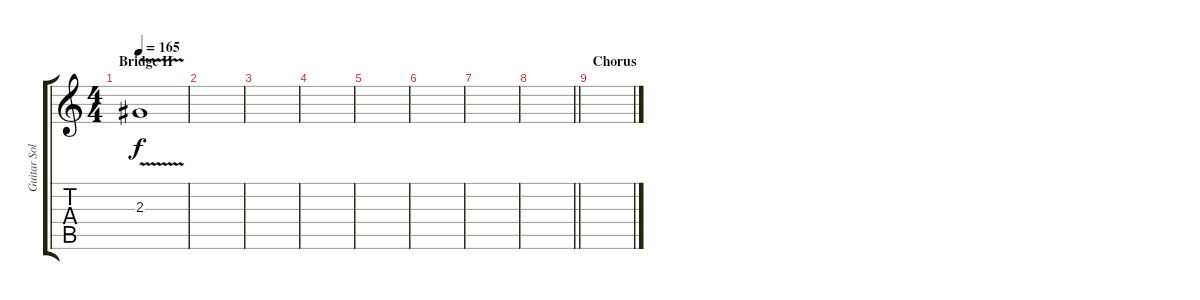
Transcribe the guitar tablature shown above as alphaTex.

\track ("Guitar Solo (Jani)" "Guitar Sol") {instrument distortionguitar}
\staff {score tabs}
\tuning (Eb4 Bb3 Gb3 Db3 Ab2 Eb2) {hide}
\ts (4 4)
\section ("" "Bridge II")
\tempo 165
\clef g2
\ks c
2.3{v}.1{dy f} |
|
|
|
|
|
|
\barLineRight lightlight
|
\section ("" "Chorus")
